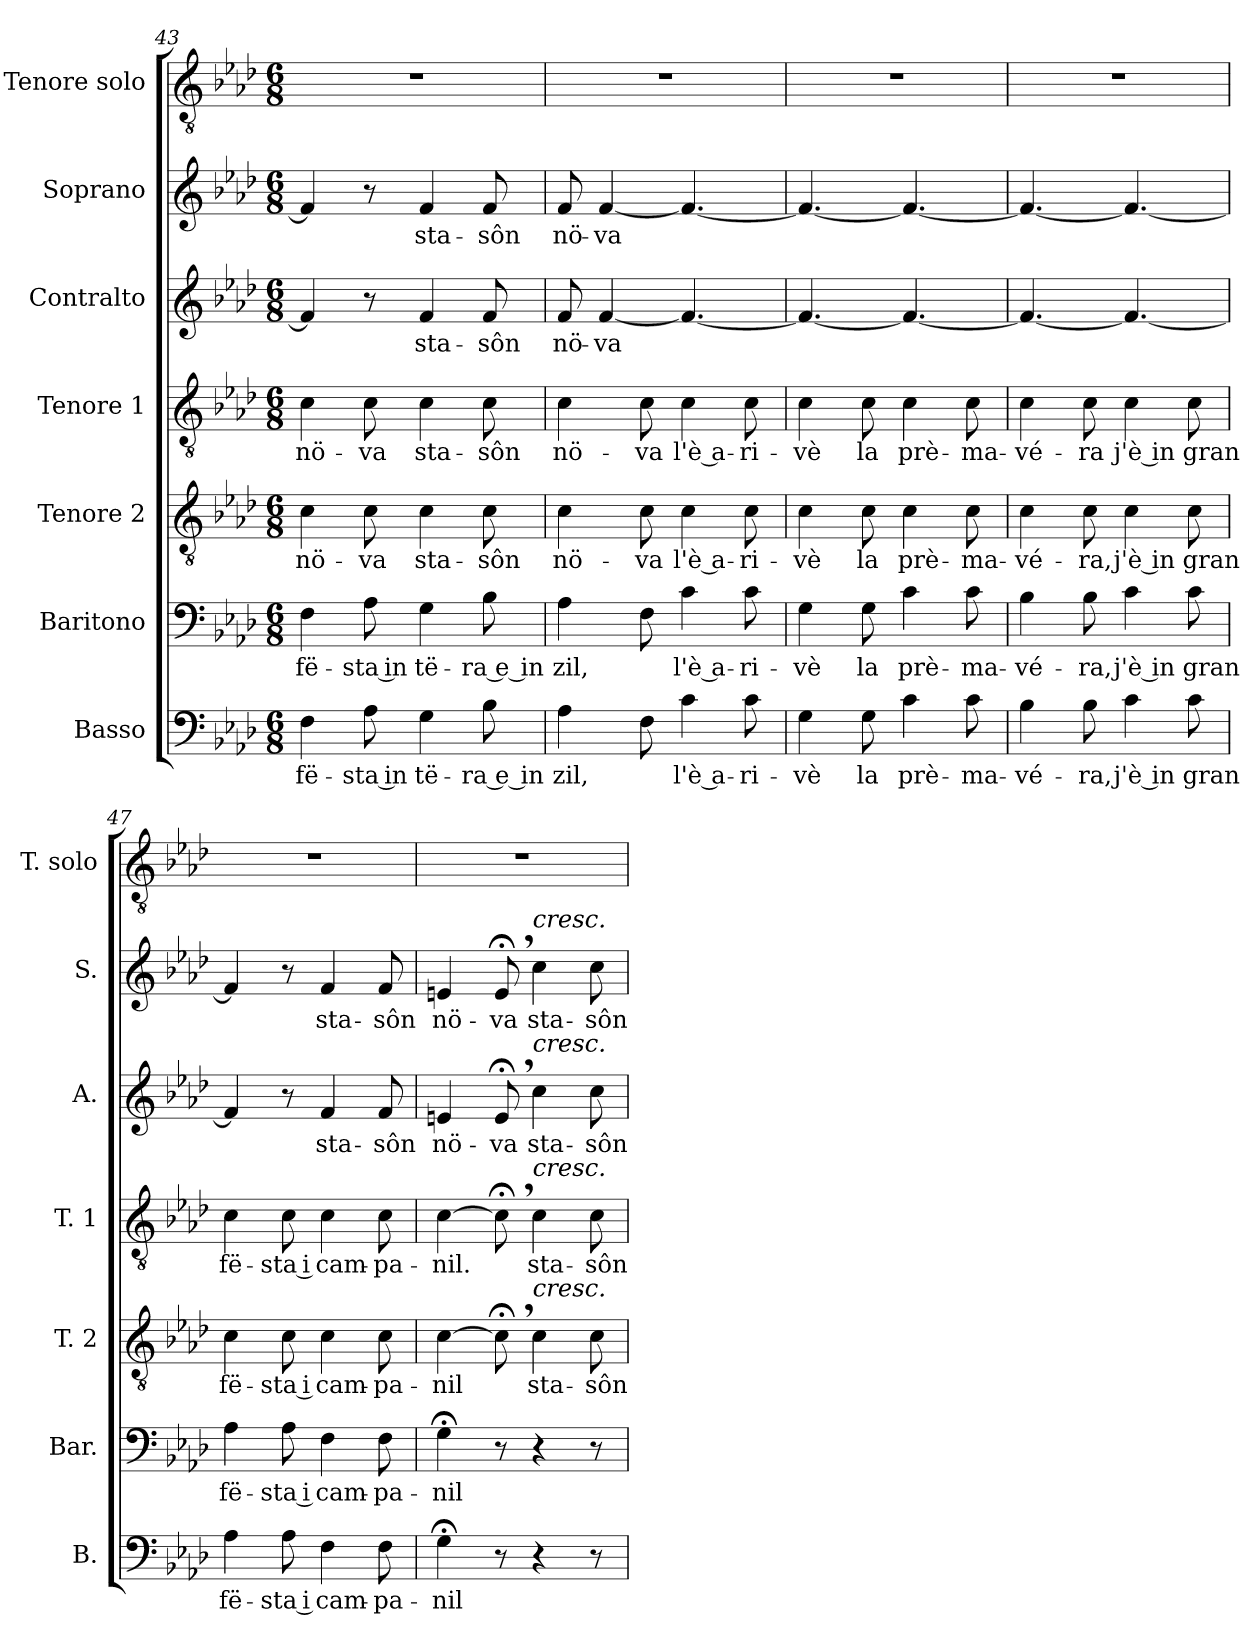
**kern	**text	**kern	**text	**kern	**text	**kern	**text	**kern	**text	**kern	**text	**kern
*part7	*part7	*part6	*part6	*part5	*part5	*part4	*part4	*part3	*part3	*part2	*part2	*part1
*staff7	*staff7	*staff6	*staff6	*staff5	*staff5	*staff4	*staff4	*staff3	*staff3	*staff2	*staff2	*staff1
*I"Basso	*	*I"Baritono	*	*I"Tenore 2	*	*I"Tenore 1	*	*I"Contralto	*	*I"Soprano	*	*I"Tenore solo
*I'B.	*	*I'Bar.	*	*I'T. 2	*	*I'T. 1	*	*I'A.	*	*I'S.	*	*I'T. solo
*clefF4	*	*clefF4	*	*clefGv2	*	*clefGv2	*	*clefG2	*	*clefG2	*	*clefGv2
*k[b-e-a-d-]	*	*k[b-e-a-d-]	*	*k[b-e-a-d-]	*	*k[b-e-a-d-]	*	*k[b-e-a-d-]	*	*k[b-e-a-d-]	*	*k[b-e-a-d-]
*M6/8	*	*M6/8	*	*M6/8	*	*M6/8	*	*M6/8	*	*M6/8	*	*M6/8
=43	=43	=43	=43	=43	=43	=43	=43	=43	=43	=43	=43	=43
!	!LO:LY:b	!	!LO:LY:b	!	!LO:LY:b	!	!LO:LY:b	!	!	!	!	!
4F\	fë-	4F\	fë-	4c\	nö-	4c\	nö-	4f/]	.	4f/]	.	2.r
!	!LO:LY:b	!	!LO:LY:b	!	!LO:LY:b	!	!LO:LY:b	!	!	!	!	!
8A-\	-sta in	8A-\	-sta in	8c\	-va	8c\	-va	8r	.	8r	.	.
!	!LO:LY:b	!	!LO:LY:b	!	!LO:LY:b	!	!LO:LY:b	!	!LO:LY:b	!	!LO:LY:b	!
4G\	të-	4G\	të-	4c\	sta-	4c\	sta-	4f/	sta-	4f/	sta-	.
!	!LO:LY:b	!	!LO:LY:b	!	!LO:LY:b	!	!LO:LY:b	!	!LO:LY:b	!	!LO:LY:b	!
8B-\	-ra e in	8B-\	-ra e in	8c\	-sôn	8c\	-sôn	8f/	-sôn	8f/	-sôn	.
!!LO:PB:g=z
=44	=44	=44	=44	=44	=44	=44	=44	=44	=44	=44	=44	=44
!	!LO:LY:b	!	!LO:LY:b	!	!LO:LY:b	!	!LO:LY:b	!	!LO:LY:b	!	!LO:LY:b	!
4A-\	zil,	4A-\	zil,	4c\	nö-	4c\	nö-	8f/	nö-	8f/	nö-	2.r
!	!	!	!	!	!	!	!	!	!LO:LY:b	!	!LO:LY:b	!
.	.	.	.	.	.	.	.	[4f/	-va	[4f/	-va	.
!	!	!	!	!	!LO:LY:b	!	!LO:LY:b	!	!	!	!	!
8F\	.	8F\	.	8c\	-va	8c\	-va	.	.	.	.	.
!	!LO:LY:b	!	!LO:LY:b	!	!LO:LY:b	!	!LO:LY:b	!	!	!	!	!
4c\	l'è a-	4c\	l'è a-	4c\	l'è a-	4c\	l'è a-	4.f/_	.	4.f/_	.	.
!	!LO:LY:b	!	!LO:LY:b	!	!LO:LY:b	!	!LO:LY:b	!	!	!	!	!
8c\	-ri-	8c\	-ri-	8c\	-ri-	8c\	-ri-	.	.	.	.	.
=45	=45	=45	=45	=45	=45	=45	=45	=45	=45	=45	=45	=45
!	!LO:LY:b	!	!LO:LY:b	!	!LO:LY:b	!	!LO:LY:b	!	!	!	!	!
4G\	-vè	4G\	-vè	4c\	-vè	4c\	-vè	4.f/_	.	4.f/_	.	2.r
!	!LO:LY:b	!	!LO:LY:b	!	!LO:LY:b	!	!LO:LY:b	!	!	!	!	!
8G\	la	8G\	la	8c\	la	8c\	la	.	.	.	.	.
!	!LO:LY:b	!	!LO:LY:b	!	!LO:LY:b	!	!LO:LY:b	!	!	!	!	!
4c\	prè-	4c\	prè-	4c\	prè-	4c\	prè-	4.f/_	.	4.f/_	.	.
!	!LO:LY:b	!	!LO:LY:b	!	!LO:LY:b	!	!LO:LY:b	!	!	!	!	!
8c\	-ma-	8c\	-ma-	8c\	-ma-	8c\	-ma-	.	.	.	.	.
=46	=46	=46	=46	=46	=46	=46	=46	=46	=46	=46	=46	=46
!	!LO:LY:b	!	!LO:LY:b	!	!LO:LY:b	!	!LO:LY:b	!	!	!	!	!
4B-\	-vé-	4B-\	-vé-	4c\	-vé-	4c\	-vé-	4.f/_	.	4.f/_	.	2.r
!	!LO:LY:b	!	!LO:LY:b	!	!LO:LY:b	!	!LO:LY:b	!	!	!	!	!
8B-\	-ra,	8B-\	-ra,	8c\	-ra,	8c\	-ra	.	.	.	.	.
!	!LO:LY:b	!	!LO:LY:b	!	!LO:LY:b	!	!LO:LY:b	!	!	!	!	!
4c\	j'è in	4c\	j'è in	4c\	j'è in	4c\	j'è in	4.f/_	.	4.f/_	.	.
!	!LO:LY:b	!	!LO:LY:b	!	!LO:LY:b	!	!LO:LY:b	!	!	!	!	!
8c\	gran	8c\	gran	8c\	gran	8c\	gran	.	.	.	.	.
=47	=47	=47	=47	=47	=47	=47	=47	=47	=47	=47	=47	=47
!	!LO:LY:b	!	!LO:LY:b	!	!LO:LY:b	!	!LO:LY:b	!	!	!	!	!
4A-\	fë-	4A-\	fë-	4c\	fë-	4c\	fë-	4f/]	.	4f/]	.	2.r
!	!LO:LY:b	!	!LO:LY:b	!	!LO:LY:b	!	!LO:LY:b	!	!	!	!	!
8A-\	-sta i	8A-\	-sta i	8c\	-sta i	8c\	-sta i	8r	.	8r	.	.
!	!LO:LY:b	!	!LO:LY:b	!	!LO:LY:b	!	!LO:LY:b	!	!LO:LY:b	!	!LO:LY:b	!
4F\	cam-	4F\	cam-	4c\	cam-	4c\	cam-	4f/	sta-	4f/	sta-	.
!	!LO:LY:b	!	!LO:LY:b	!	!LO:LY:b	!	!LO:LY:b	!	!LO:LY:b	!	!LO:LY:b	!
8F\	-pa-	8F\	-pa-	8c\	-pa-	8c\	-pa-	8f/	-sôn	8f/	-sôn	.
=48	=48	=48	=48	=48	=48	=48	=48	=48	=48	=48	=48	=48
!	!LO:LY:b	!	!LO:LY:b	!	!LO:LY:b	!	!LO:LY:b	!	!LO:LY:b	!	!LO:LY:b	!
4G;<\	-nil	4G;<\	-nil	[4c\	-nil	[4c\	-nil.	4en/	nö-	4en/	nö-	2.r
!	!	!	!	!	!	!	!	!	!LO:LY:b	!	!LO:LY:b	!
8r	.	8r	.	8c;<,\]	.	8c;<,\]	.	8e;<,/	-va	8e;<,/	-va	.
!	!	!	!	!	!	!	!	!	!	!LO:TX:a:i:t=cresc.	!	!
!	!	!	!	!	!	!	!	!LO:TX:a:i:t=cresc.	!	!	!	!
!	!	!	!	!	!	!LO:TX:a:i:t=cresc.	!	!	!	!	!	!
!	!	!	!	!LO:TX:a:i:t=cresc.	!	!	!	!	!	!	!	!
!	!	!	!	!	!LO:LY:b	!	!LO:LY:b	!	!LO:LY:b	!	!LO:LY:b	!
4r	.	4r	.	4c\	sta-	4c\	sta-	4cc\	sta-	4cc\	sta-	.
!	!	!	!	!	!LO:LY:b	!	!LO:LY:b	!	!LO:LY:b	!	!LO:LY:b	!
8r	.	8r	.	8c\	-sôn	8c\	-sôn	8cc\	-sôn	8cc\	-sôn	.
=	=	=	=	=	=	=	=	=	=	=	=	=
*-	*-	*-	*-	*-	*-	*-	*-	*-	*-	*-	*-	*-
